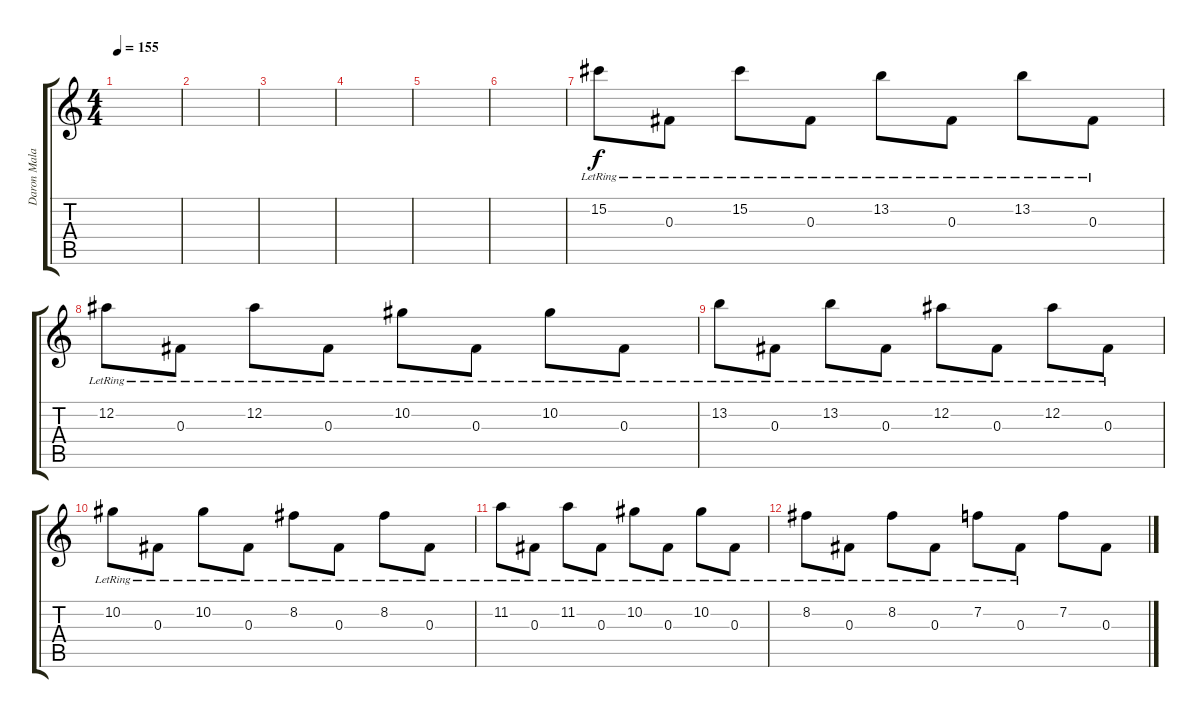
\track ("Daron Malakian Acoustic Guitar" "Daron Mala") {instrument acousticguitarsteel}
\staff {score tabs}
\tuning (Eb4 Bb3 Gb3 Db3 Ab2 Db2) {hide}
\ts (4 4)
\tempo 155
\clef g2
\ks c
|
|
|
|
|
|
15.2{lr}.8 0.3{lr}.8 15.2{lr}.8 0.3{lr}.8 13.2{lr}.8 0.3{lr}.8 13.2{lr}.8 0.3{lr}.8 |
12.2{lr}.8 0.3{lr}.8 12.2{lr}.8 0.3{lr}.8 10.2{lr}.8 0.3{lr}.8 10.2{lr}.8 0.3{lr}.8 |
13.2{lr}.8 0.3{lr}.8 13.2{lr}.8 0.3{lr}.8 12.2{lr}.8 0.3{lr}.8 12.2{lr}.8 0.3{lr}.8 |
10.2{lr}.8 0.3{lr}.8 10.2{lr}.8 0.3{lr}.8 8.2{lr}.8 0.3{lr}.8 8.2{lr}.8 0.3{lr}.8 |
11.2{lr}.8 0.3{lr}.8 11.2{lr}.8 0.3{lr}.8 10.2{lr}.8 0.3{lr}.8 10.2{lr}.8 0.3{lr}.8 |
8.2{lr}.8 0.3{lr}.8 8.2{lr}.8 0.3{lr}.8 7.2{lr}.8 0.3{lr}.8 7.2.8 0.3.8
